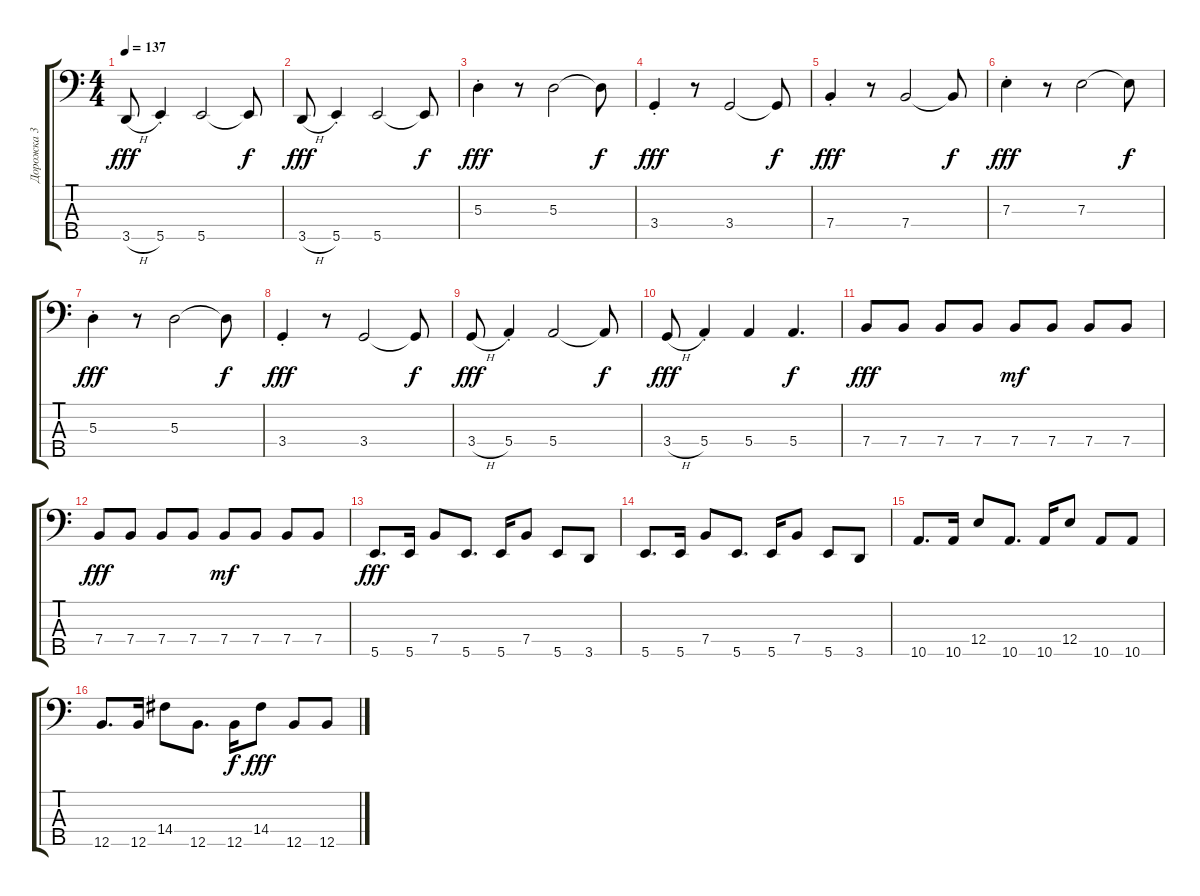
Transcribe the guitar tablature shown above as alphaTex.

\track ("Дорожка 3" "Дорожка 3") {instrument electricbasspick}
\staff {score tabs}
\tuning (G2 D2 A1 E1 B0) {hide}
\ts (4 4)
\tempo 137
\clef f4
\ks c
3.5{h}.8{dy fff} 5.5{st}.4 5.5.2 5.5{t}.8{dy f} |
3.5{h}.8{dy fff} 5.5{st}.4 5.5.2 5.5{t}.8{dy f} |
5.3{st}.4{dy fff} r.8 5.3.2 5.3{t}.8{dy f} |
3.4{st}.4{dy fff} r.8 3.4.2 3.4{t}.8{dy f} |
7.4{st}.4{dy fff} r.8 7.4.2 7.4{t}.8{dy f} |
7.3{st}.4{dy fff} r.8 7.3.2 7.3{t}.8{dy f} |
5.3{st}.4{dy fff} r.8 5.3.2 5.3{t}.8{dy f} |
3.4{st}.4{dy fff} r.8 3.4.2 3.4{t}.8{dy f} |
3.4{h}.8{dy fff} 5.4{st}.4 5.4.2 5.4{t}.8{dy f} |
3.4{h}.8{dy fff} 5.4{st}.4 5.4.4 5.4.4{d dy f} |
7.4.8{dy fff} 7.4.8 7.4.8 7.4.8 7.4.8{dy mf} 7.4.8 7.4.8 7.4.8 |
7.4.8{dy fff} 7.4.8 7.4.8 7.4.8 7.4.8{dy mf} 7.4.8 7.4.8 7.4.8 |
5.5.8{d dy fff} 5.5.16 7.4.8 5.5.8{d} 5.5.16 7.4.8 5.5.8 3.5.8 |
5.5.8{d} 5.5.16 7.4.8 5.5.8{d} 5.5.16 7.4.8 5.5.8 3.5.8 |
10.5.8{d} 10.5.16 12.4.8 10.5.8{d} 10.5.16 12.4.8 10.5.8 10.5.8 |
12.5.8{d} 12.5.16 14.4.8 12.5.8{d} 12.5.16{dy f} 14.4.8{dy fff} 12.5.8 12.5.8
